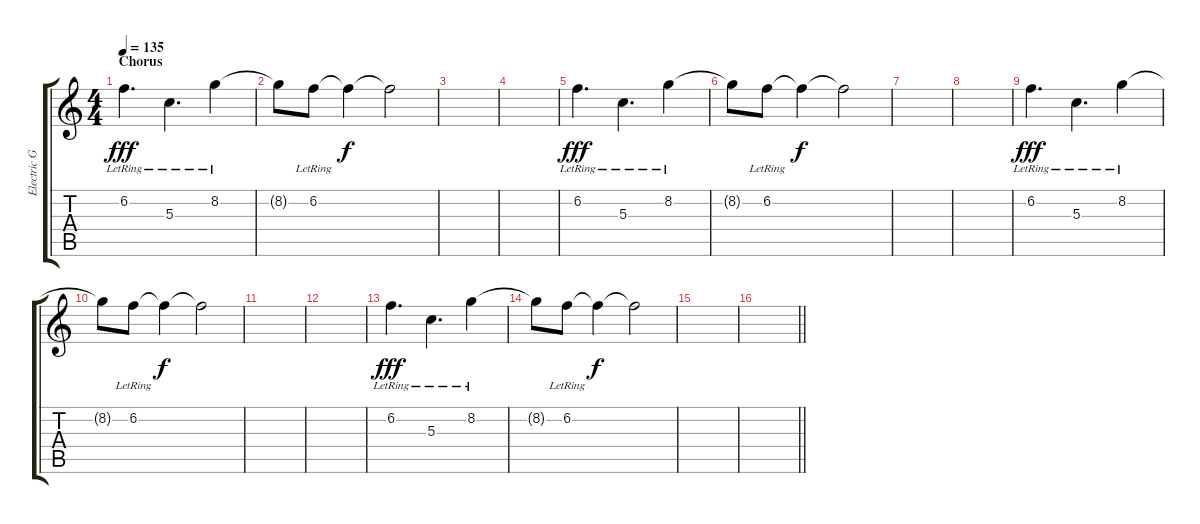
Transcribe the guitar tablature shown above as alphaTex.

\track ("Electric Guitar" "Electric G") {instrument electricguitarclean}
\staff {score tabs}
\tuning (E4 B3 G3 D3 A2 E2) {hide}
\ts (4 4)
\section ("" "Chorus")
\tempo 135
\clef g2
\ks c
6.2{lr}.4{d dy fff} 5.3{lr}.4{d} 8.2{lr}.4 |
8.2{t}.8 6.2{lr}.8 6.2{t}.4{dy f} 6.2{t}.2 |
|
|
6.2{lr}.4{d dy fff} 5.3{lr}.4{d} 8.2{lr}.4 |
8.2{t}.8 6.2{lr}.8 6.2{t}.4{dy f} 6.2{t}.2 |
|
|
6.2{lr}.4{d dy fff} 5.3{lr}.4{d} 8.2{lr}.4 |
8.2{t}.8 6.2{lr}.8 6.2{t}.4{dy f} 6.2{t}.2 |
|
|
6.2{lr}.4{d dy fff} 5.3{lr}.4{d} 8.2{lr}.4 |
8.2{t}.8 6.2{lr}.8 6.2{t}.4{dy f} 6.2{t}.2 |
|
\barLineRight lightlight
